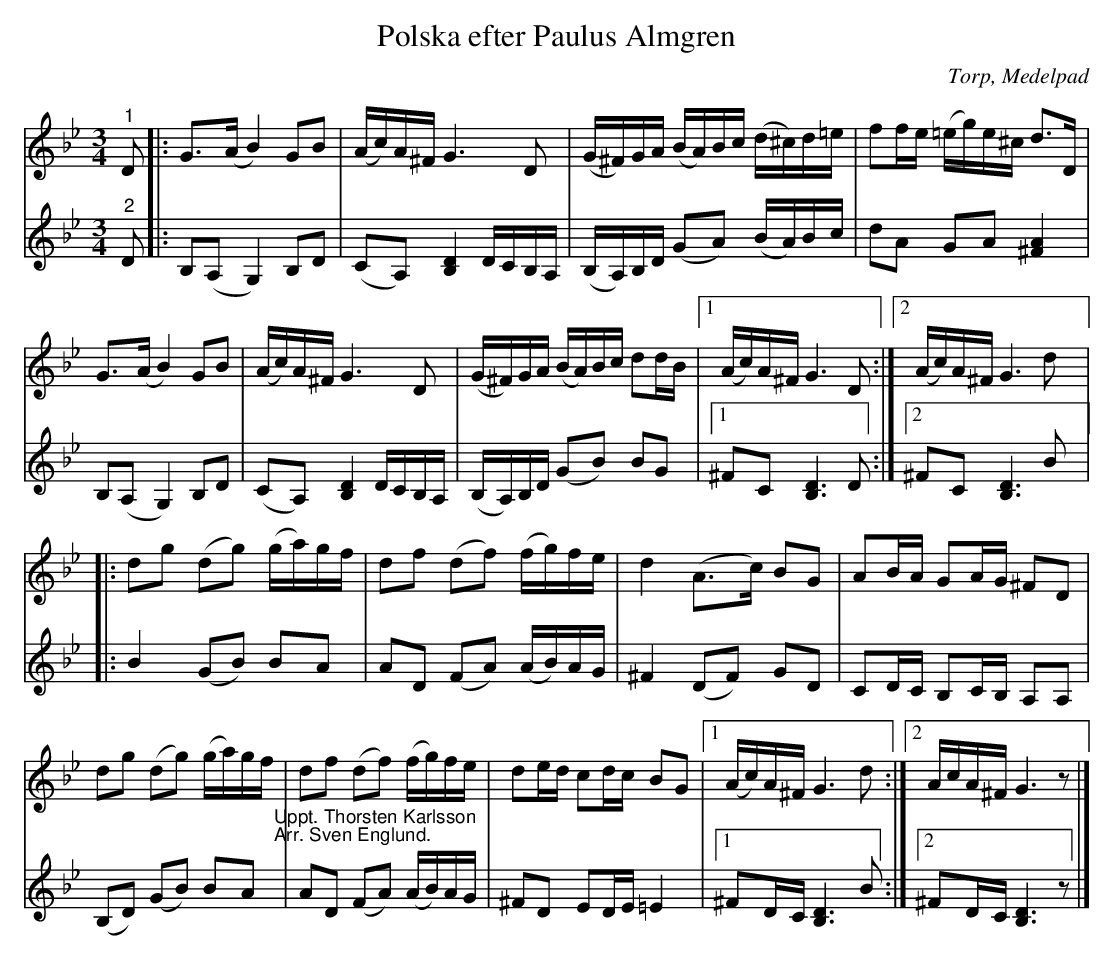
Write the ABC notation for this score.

X:1
T:Polska efter Paulus Almgren
O:Torp, Medelpad
L:1/16
M:3/4
K:Gm
V:1
"^1" D2 |: G2>(A2 B4) G2B2 | (Ac)A^F G6 D2 | (G^F)GA (BA)Bc (d^c)d=e | f2fe (=eg)e^c d2>D2 |
G2>(A2 B4) G2B2 | (Ac)A^F G6 D2 | (G^F)GA (BA)Bc d2dB |1 (Ac)A^F G6 D2 :|2 (Ac)A^F G6 d2 |:
d2g2 (d2g2) (ga)gf | d2f2 (d2f2) (fg)fe | d4 (A2>c2) B2G2 | A2BA G2AG ^F2D2 |
 d2g2 (d2g2) (ga)gf | d2f2 (d2f2) (fg)fe | d2ed c2dc B2G2 |1 (Ac)A^F G6 d2 :|2 AcA^F G6 z2 |]
V:2
"^2" D2 |: B,2(A,2 G,4) B,2D2 | (C2A,2) [B,D]4 DCB,A, | (B,A,)B,D (G2A2) (BA)Bc | d2A2 G2A2 [^FA]4 |
B,2(A,2 G,4) B,2D2 | (C2A,2) [B,D]4 DCB,A, | (B,A,)B,D (G2B2) B2G2 |1 ^F2C2 [B,D]6 D2 :|2 ^F2C2 [B,D]6 B2 |:
 B4 (G2B2) B2A2 | A2D2 (F2A2) (AB)AG | ^F4 (D2F2) G2D2 | C2DC B,2CB, A,2A,2 |
(B,2D2) (G2B2) B2A2"^Uppt. Thorsten Karlsson""^Arr. Sven Englund." | A2D2 (F2A2) (AB)AG | ^F2D2 E2DE =E4 |1 ^F2DC [B,D]6 B2 :|2 ^F2DC [B,D]6 z2 |]
